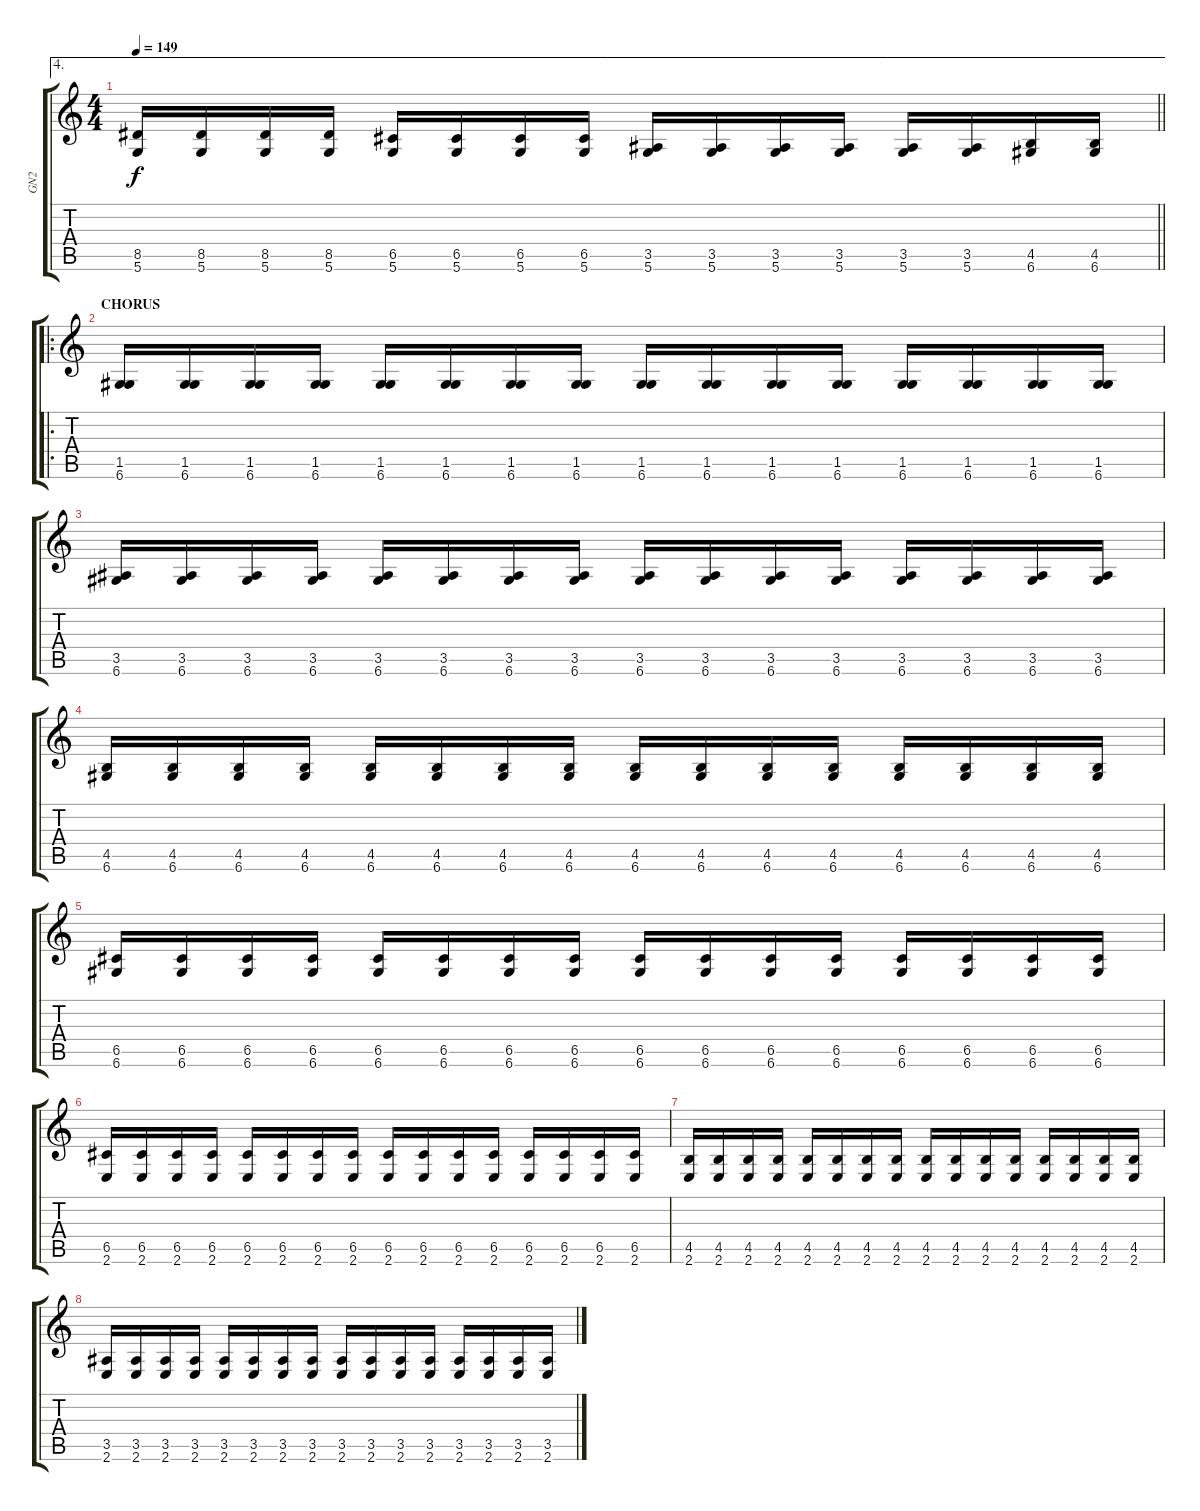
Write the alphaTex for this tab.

\track ("GN2" "GN2") {instrument overdrivenguitar}
\staff {score tabs}
\tuning (D4 A3 F3 C3 G2 D2) {hide}
\ae 4
\ts (4 4)
\tempo 149
\clef g2
\barLineRight lightlight
\ks c
(8.5 5.6).16{dy f} (8.5 5.6).16 (8.5 5.6).16 (8.5 5.6).16 (6.5 5.6).16 (6.5 5.6).16 (6.5 5.6).16 (6.5 5.6).16 (3.5 5.6).16 (3.5 5.6).16 (3.5 5.6).16 (3.5 5.6).16 (3.5 5.6).16 (3.5 5.6).16 (4.5 6.6).16 (4.5 6.6).16 |
\ro
\section ("" "CHORUS")
(1.5 6.6).16 (1.5 6.6).16 (1.5 6.6).16 (1.5 6.6).16 (1.5 6.6).16 (1.5 6.6).16 (1.5 6.6).16 (1.5 6.6).16 (1.5 6.6).16 (1.5 6.6).16 (1.5 6.6).16 (1.5 6.6).16 (1.5 6.6).16 (1.5 6.6).16 (1.5 6.6).16 (1.5 6.6).16 |
(3.5 6.6).16 (3.5 6.6).16 (3.5 6.6).16 (3.5 6.6).16 (3.5 6.6).16 (3.5 6.6).16 (3.5 6.6).16 (3.5 6.6).16 (3.5 6.6).16 (3.5 6.6).16 (3.5 6.6).16 (3.5 6.6).16 (3.5 6.6).16 (3.5 6.6).16 (3.5 6.6).16 (3.5 6.6).16 |
(4.5 6.6).16 (4.5 6.6).16 (4.5 6.6).16 (4.5 6.6).16 (4.5 6.6).16 (4.5 6.6).16 (4.5 6.6).16 (4.5 6.6).16 (4.5 6.6).16 (4.5 6.6).16 (4.5 6.6).16 (4.5 6.6).16 (4.5 6.6).16 (4.5 6.6).16 (4.5 6.6).16 (4.5 6.6).16 |
(6.5 6.6).16 (6.5 6.6).16 (6.5 6.6).16 (6.5 6.6).16 (6.5 6.6).16 (6.5 6.6).16 (6.5 6.6).16 (6.5 6.6).16 (6.5 6.6).16 (6.5 6.6).16 (6.5 6.6).16 (6.5 6.6).16 (6.5 6.6).16 (6.5 6.6).16 (6.5 6.6).16 (6.5 6.6).16 |
(6.5 2.6).16 (6.5 2.6).16 (6.5 2.6).16 (6.5 2.6).16 (6.5 2.6).16 (6.5 2.6).16 (6.5 2.6).16 (6.5 2.6).16 (6.5 2.6).16 (6.5 2.6).16 (6.5 2.6).16 (6.5 2.6).16 (6.5 2.6).16 (6.5 2.6).16 (6.5 2.6).16 (6.5 2.6).16 |
(4.5 2.6).16 (4.5 2.6).16 (4.5 2.6).16 (4.5 2.6).16 (4.5 2.6).16 (4.5 2.6).16 (4.5 2.6).16 (4.5 2.6).16 (4.5 2.6).16 (4.5 2.6).16 (4.5 2.6).16 (4.5 2.6).16 (4.5 2.6).16 (4.5 2.6).16 (4.5 2.6).16 (4.5 2.6).16 |
(3.5 2.6).16 (3.5 2.6).16 (3.5 2.6).16 (3.5 2.6).16 (3.5 2.6).16 (3.5 2.6).16 (3.5 2.6).16 (3.5 2.6).16 (3.5 2.6).16 (3.5 2.6).16 (3.5 2.6).16 (3.5 2.6).16 (3.5 2.6).16 (3.5 2.6).16 (3.5 2.6).16 (3.5 2.6).16
